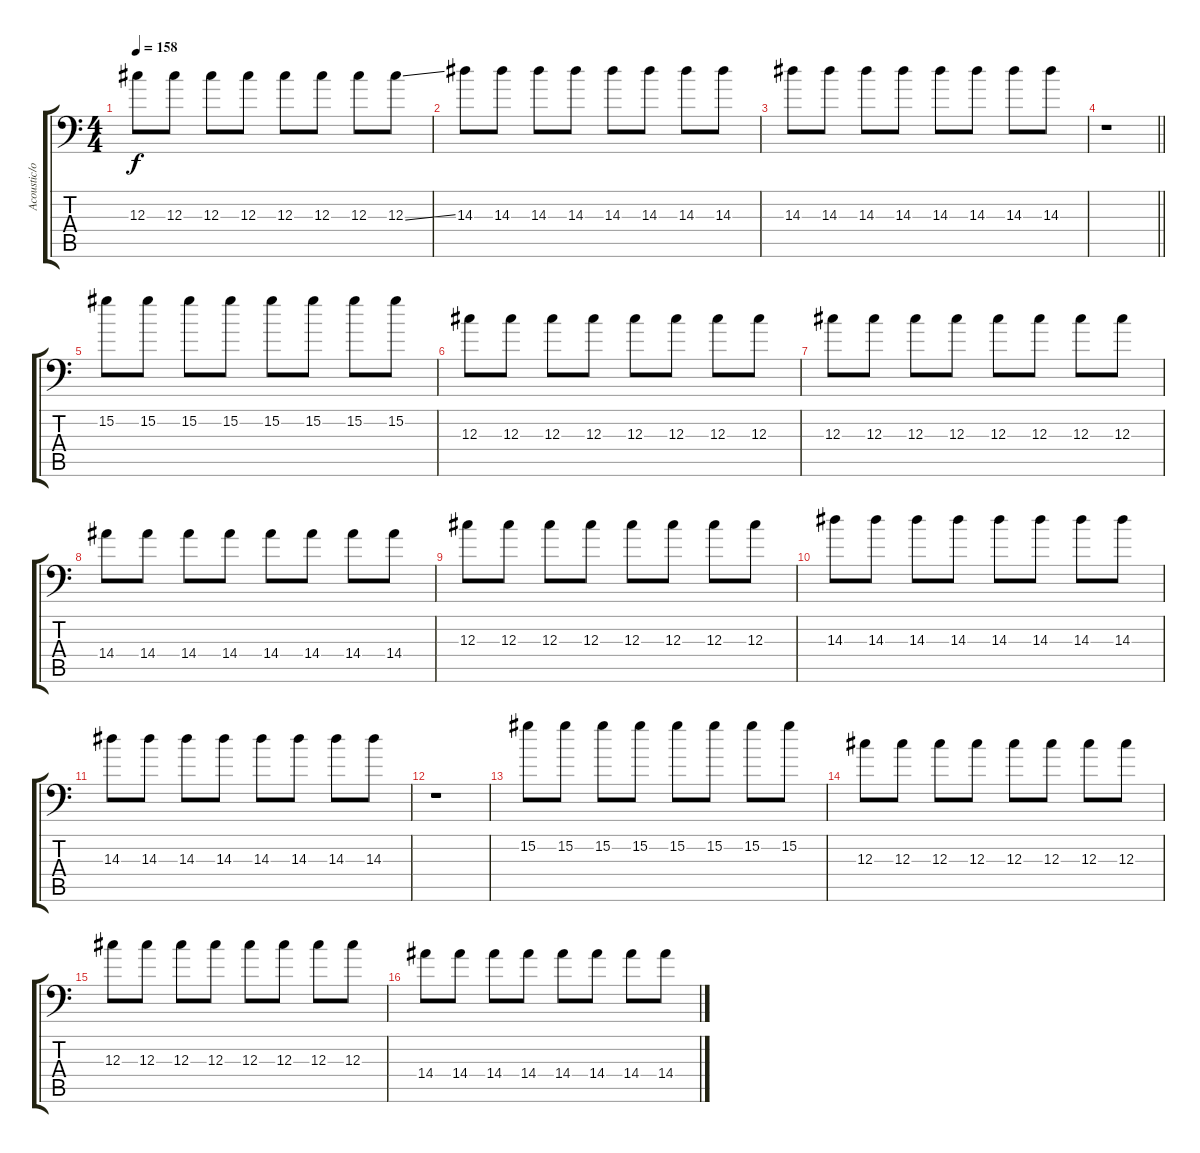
\track ("Acoustic/other guitar" "Acoustic/o") {instrument acousticguitarsteel}
\staff {score tabs}
\tuning (Bb3 F3 Db3 Ab2 Eb2 Bb1) {hide}
\ts (4 4)
\tempo 158
\clef f4
\ks c
12.3.8{dy f volume 10 instrument distortionguitar} 12.3.8 12.3.8 12.3.8 12.3.8 12.3.8 12.3.8 12.3{ss}.8 |
14.3.8 14.3.8 14.3.8 14.3.8 14.3.8 14.3.8 14.3.8 14.3.8 |
14.3.8 14.3.8 14.3.8 14.3.8 14.3.8 14.3.8 14.3.8 14.3.8 |
\barLineRight lightlight
r.1 |
15.2.8 15.2.8 15.2.8 15.2.8 15.2.8 15.2.8 15.2.8 15.2.8 |
12.3.8 12.3.8 12.3.8 12.3.8 12.3.8 12.3.8 12.3.8 12.3.8 |
12.3.8 12.3.8 12.3.8 12.3.8 12.3.8 12.3.8 12.3.8 12.3.8 |
14.4.8 14.4.8 14.4.8 14.4.8 14.4.8 14.4.8 14.4.8 14.4.8 |
12.3.8 12.3.8 12.3.8 12.3.8 12.3.8 12.3.8 12.3.8 12.3.8 |
14.3.8 14.3.8 14.3.8 14.3.8 14.3.8 14.3.8 14.3.8 14.3.8 |
14.3.8 14.3.8 14.3.8 14.3.8 14.3.8 14.3.8 14.3.8 14.3.8 |
r.1 |
15.2.8 15.2.8 15.2.8 15.2.8 15.2.8 15.2.8 15.2.8 15.2.8 |
12.3.8 12.3.8 12.3.8 12.3.8 12.3.8 12.3.8 12.3.8 12.3.8 |
12.3.8 12.3.8 12.3.8 12.3.8 12.3.8 12.3.8 12.3.8 12.3.8 |
14.4.8 14.4.8 14.4.8 14.4.8 14.4.8 14.4.8 14.4.8 14.4.8
